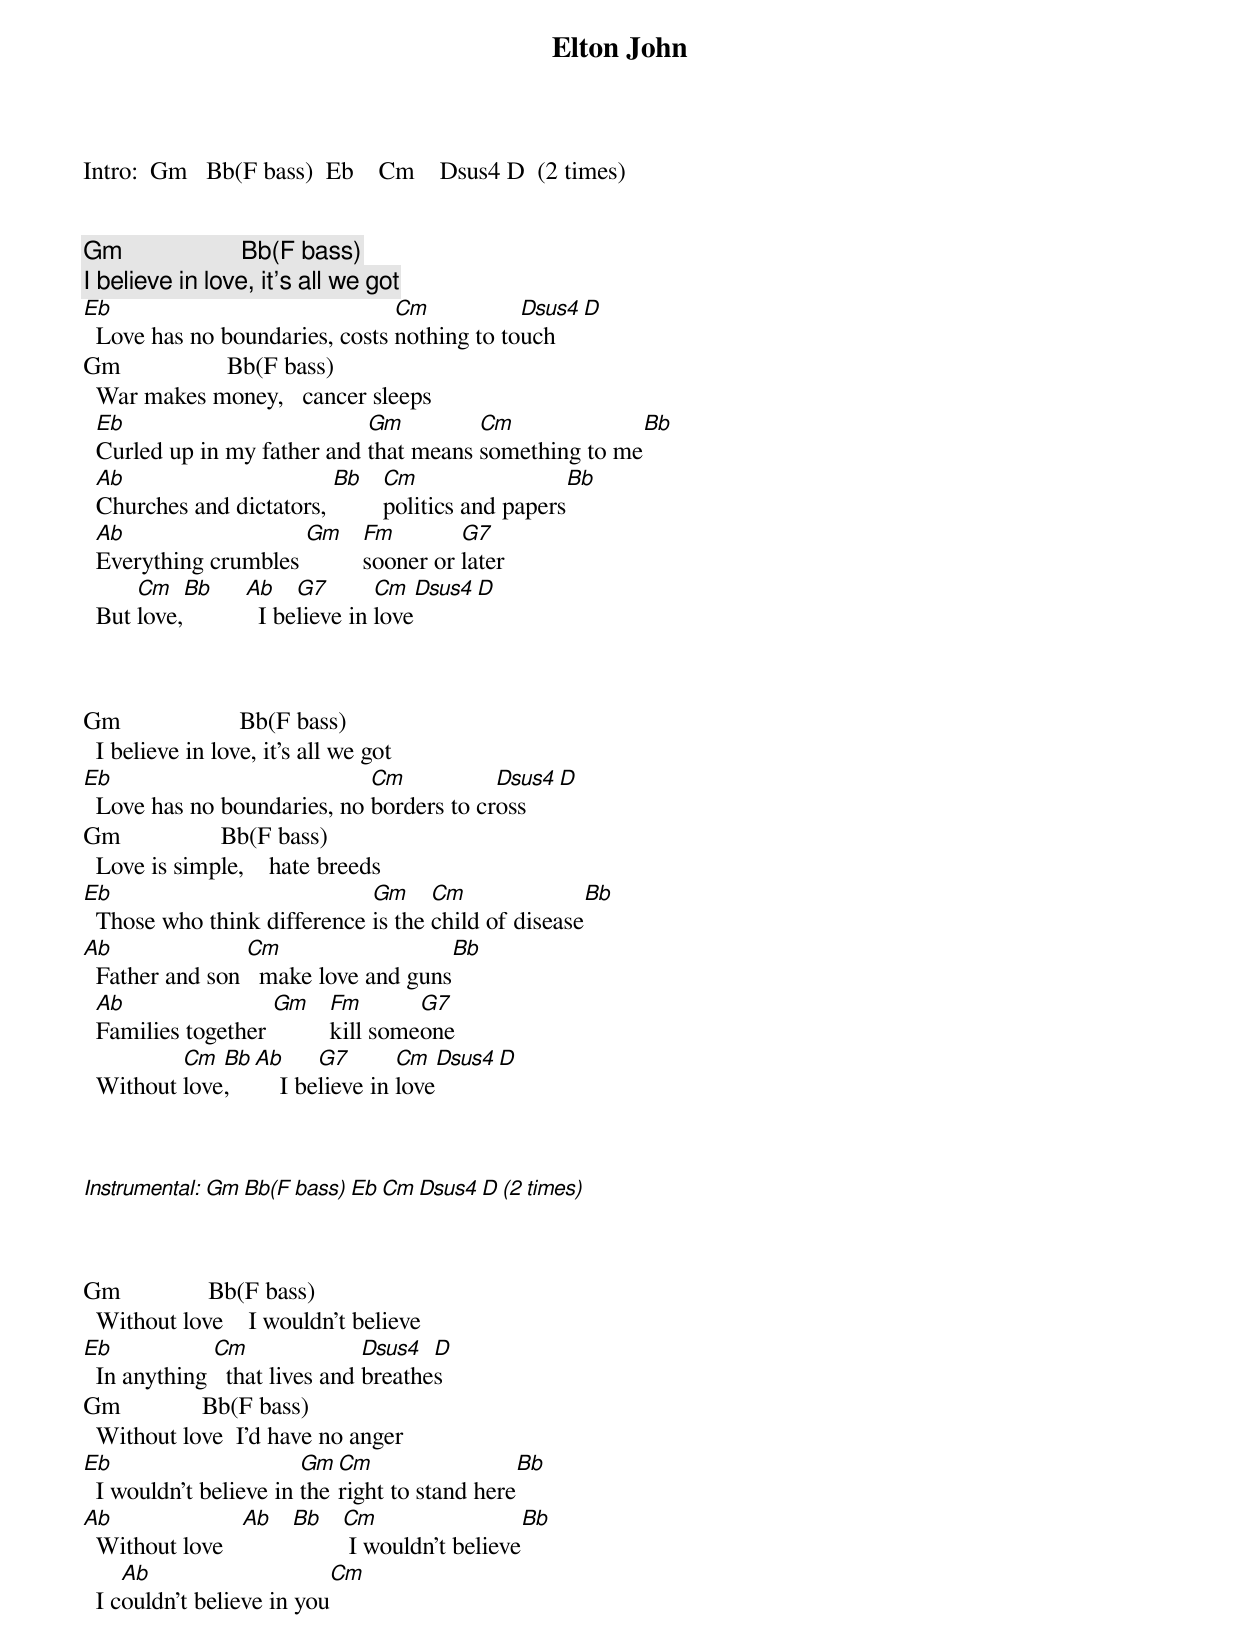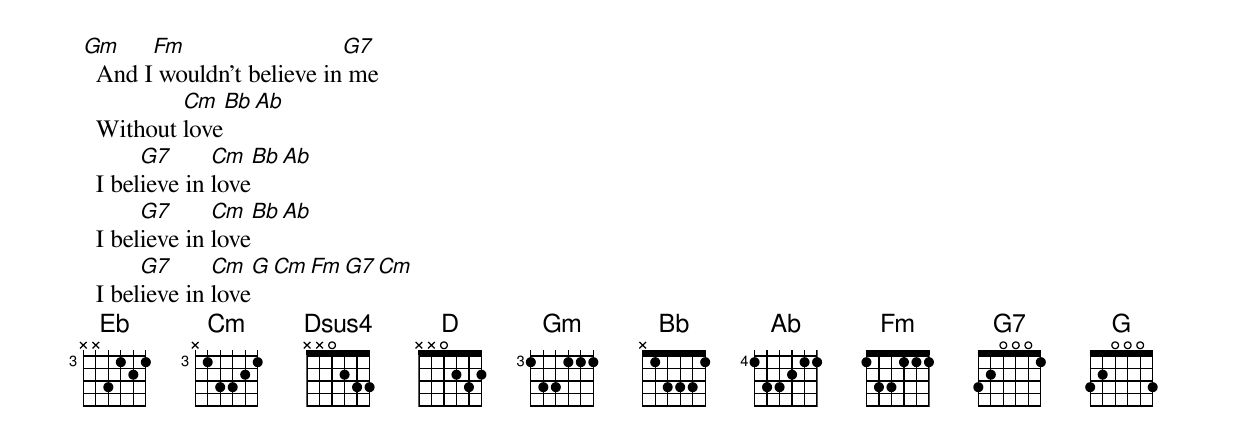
Elton John

Intro:  Gm   Bb(F bass)  Eb    Cm    Dsus4 D  (2 times)


Gm                   Bb(F bass)
  I believe in love, it's all we got
Eb                              Cm           Dsus4  D
  Love has no boundaries, costs nothing to touch
Gm                 Bb(F bass)
  War makes money,   cancer sleeps
  Eb                         Gm         Cm               Bb
  Curled up in my father and that means something to me
  Ab                      Bb Cm                   Bb
  Churches and dictators,    politics and papers
  Ab                  Gm Fm        G7
  Everything crumbles    sooner or later
      Cm   Bb   Ab    G7       Cm      Dsus4  D
  But love,       I believe in love



Gm                   Bb(F bass)
  I believe in love, it's all we got
Eb                           Cm           Dsus4  D
  Love has no boundaries, no borders to cross
Gm                Bb(F bass)
  Love is simple,    hate breeds
Eb                           Gm     Cm               Bb
  Those who think difference is the child of disease
Ab               Cm                    Bb
  Father and son   make love and guns
  Ab                Gm Fm       G7
  Families together    kill someone
          Cm  Bb  Ab      G7       Cm     Dsus4  D
  Without love,       I believe in love



Instrumental:  Gm   Bb(F bass)  Eb    Cm    Dsus4 D  (2 times)



Gm              Bb(F bass)
  Without love    I wouldn't believe
Eb            Cm               Dsus4  D
  In anything   that lives and breathes
Gm             Bb(F bass)
  Without love  I'd have no anger
Eb                      Gm  Cm                  Bb
  I wouldn't believe in the right to stand here
Ab               Ab Bb Cm                  Bb
  Without love          I wouldn't believe
     Ab                      Cm
  I couldn't believe in you
Gm     Fm                  G7
  And I wouldn't believe in me
          Cm   Bb    Ab
  Without love
       G7      Cm   Bb  Ab
  I believe in love
       G7      Cm  Bb   Ab
  I believe in love
       G7      Cm     G    Cm   Fm  G7  Cm
  I believe in love
